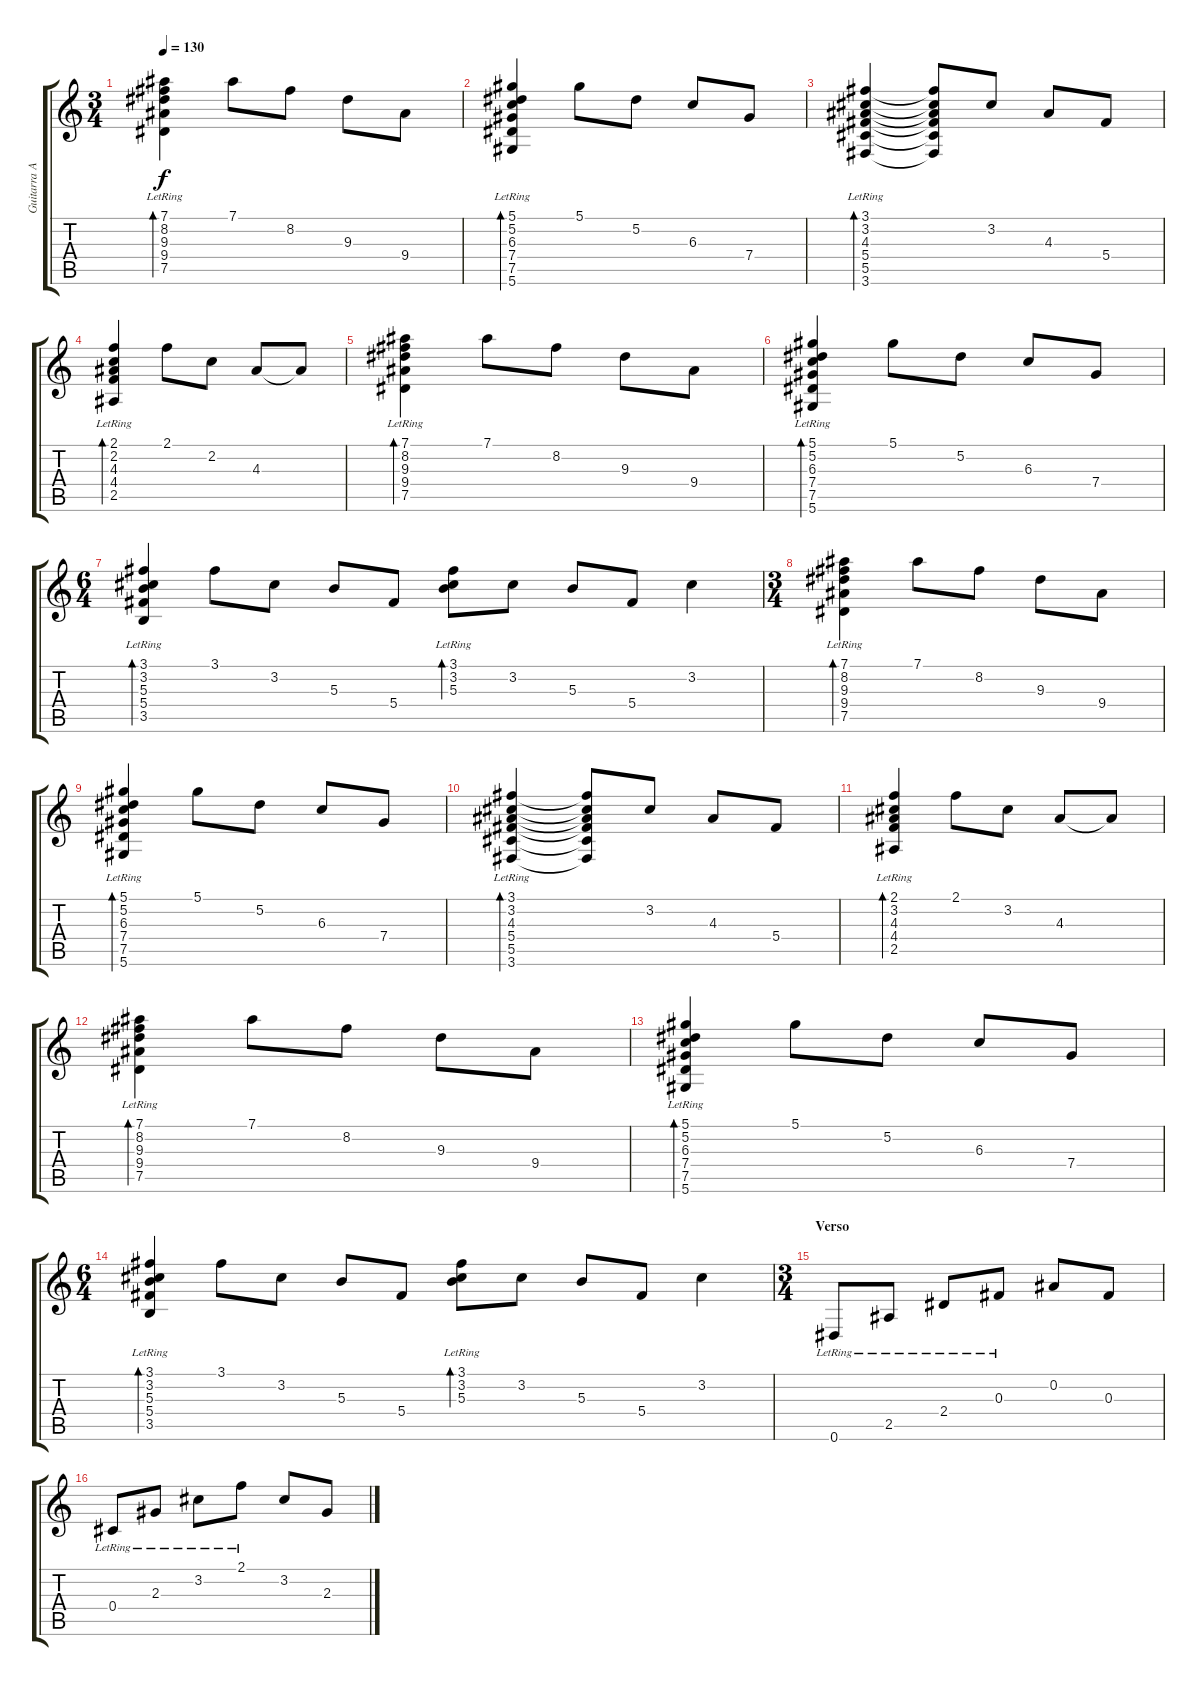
\track ("Guitarra Acustica (Ritmica)" "Guitarra A") {instrument acousticguitarnylon}
\staff {score tabs}
\tuning (Eb4 Bb3 Gb3 Db3 Ab2 Eb2) {hide}
\ts (3 4)
\tempo 130
\clef g2
\ks c
(7.1{lr} 8.2{lr} 9.3{lr} 9.4{lr} 7.5{lr}).4{bd 120 dy f instrument acousticguitarnylon} 7.1.8 8.2.8 9.3.8 9.4.8 |
(5.1{lr} 5.2{lr} 6.3{lr} 7.4{lr} 7.5{lr} 5.6{lr}).4{bd 120} 5.1.8 5.2.8 6.3.8 7.4.8 |
(3.1{lr} 3.2{lr} 4.3{lr} 5.4{lr} 5.5{lr} 3.6{lr}).4{bd 120} (3.1{t} 3.2{t} 4.3{t} 5.4{t} 5.5{t} 3.6{t}).8 3.2.8 4.3.8 5.4.8 |
(2.1{lr} 2.2{lr} 4.3{lr} 4.4{lr} 2.5{lr}).4{bd 120} 2.1.8 2.2.8 4.3.8 4.3{t}.8 |
(7.1{lr} 8.2{lr} 9.3{lr} 9.4{lr} 7.5{lr}).4{bd 120} 7.1.8 8.2.8 9.3.8 9.4.8 |
(5.1{lr} 5.2{lr} 6.3{lr} 7.4{lr} 7.5{lr} 5.6{lr}).4{bd 120} 5.1.8 5.2.8 6.3.8 7.4.8 |
\ts (6 4)
(3.1{lr} 3.2{lr} 5.3{lr} 5.4{lr} 3.5{lr}).4{bd 120} 3.1.8 3.2.8 5.3.8 5.4.8 (3.1{lr} 3.2{lr} 5.3{lr}).8{bd 240} 3.2.8 5.3.8 5.4.8 3.2.4 |
\ts (3 4)
(7.1{lr} 8.2{lr} 9.3{lr} 9.4{lr} 7.5{lr}).4{bd 120} 7.1.8 8.2.8 9.3.8 9.4.8 |
(5.1{lr} 5.2{lr} 6.3{lr} 7.4{lr} 7.5{lr} 5.6{lr}).4{bd 120} 5.1.8 5.2.8 6.3.8 7.4.8 |
(3.1{lr} 3.2{lr} 4.3{lr} 5.4{lr} 5.5{lr} 3.6{lr}).4{bd 120} (3.1{t} 3.2{t} 4.3{t} 5.4{t} 5.5{t} 3.6{t}).8 3.2.8 4.3.8 5.4.8 |
(2.1{lr} 3.2{lr} 4.3{lr} 4.4{lr} 2.5{lr}).4{bd 120} 2.1.8 3.2.8 4.3.8 4.3{t}.8 |
(7.1{lr} 8.2{lr} 9.3{lr} 9.4{lr} 7.5{lr}).4{bd 120} 7.1.8 8.2.8 9.3.8 9.4.8 |
(5.1{lr} 5.2{lr} 6.3{lr} 7.4{lr} 7.5{lr} 5.6{lr}).4{bd 120} 5.1.8 5.2.8 6.3.8 7.4.8 |
\ts (6 4)
(3.1{lr} 3.2{lr} 5.3{lr} 5.4{lr} 3.5{lr}).4{bd 120} 3.1.8 3.2.8 5.3.8 5.4.8 (3.1{lr} 3.2{lr} 5.3{lr}).8{bd 240} 3.2.8 5.3.8 5.4.8 3.2.4 |
\ts (3 4)
\section ("" "Verso")
0.6{lr}.8 2.5{lr}.8 2.4{lr}.8 0.3{lr}.8 0.2.8 0.3.8 |
0.4{lr}.8 2.3{lr}.8 3.2{lr}.8 2.1{lr}.8 3.2.8 2.3.8
